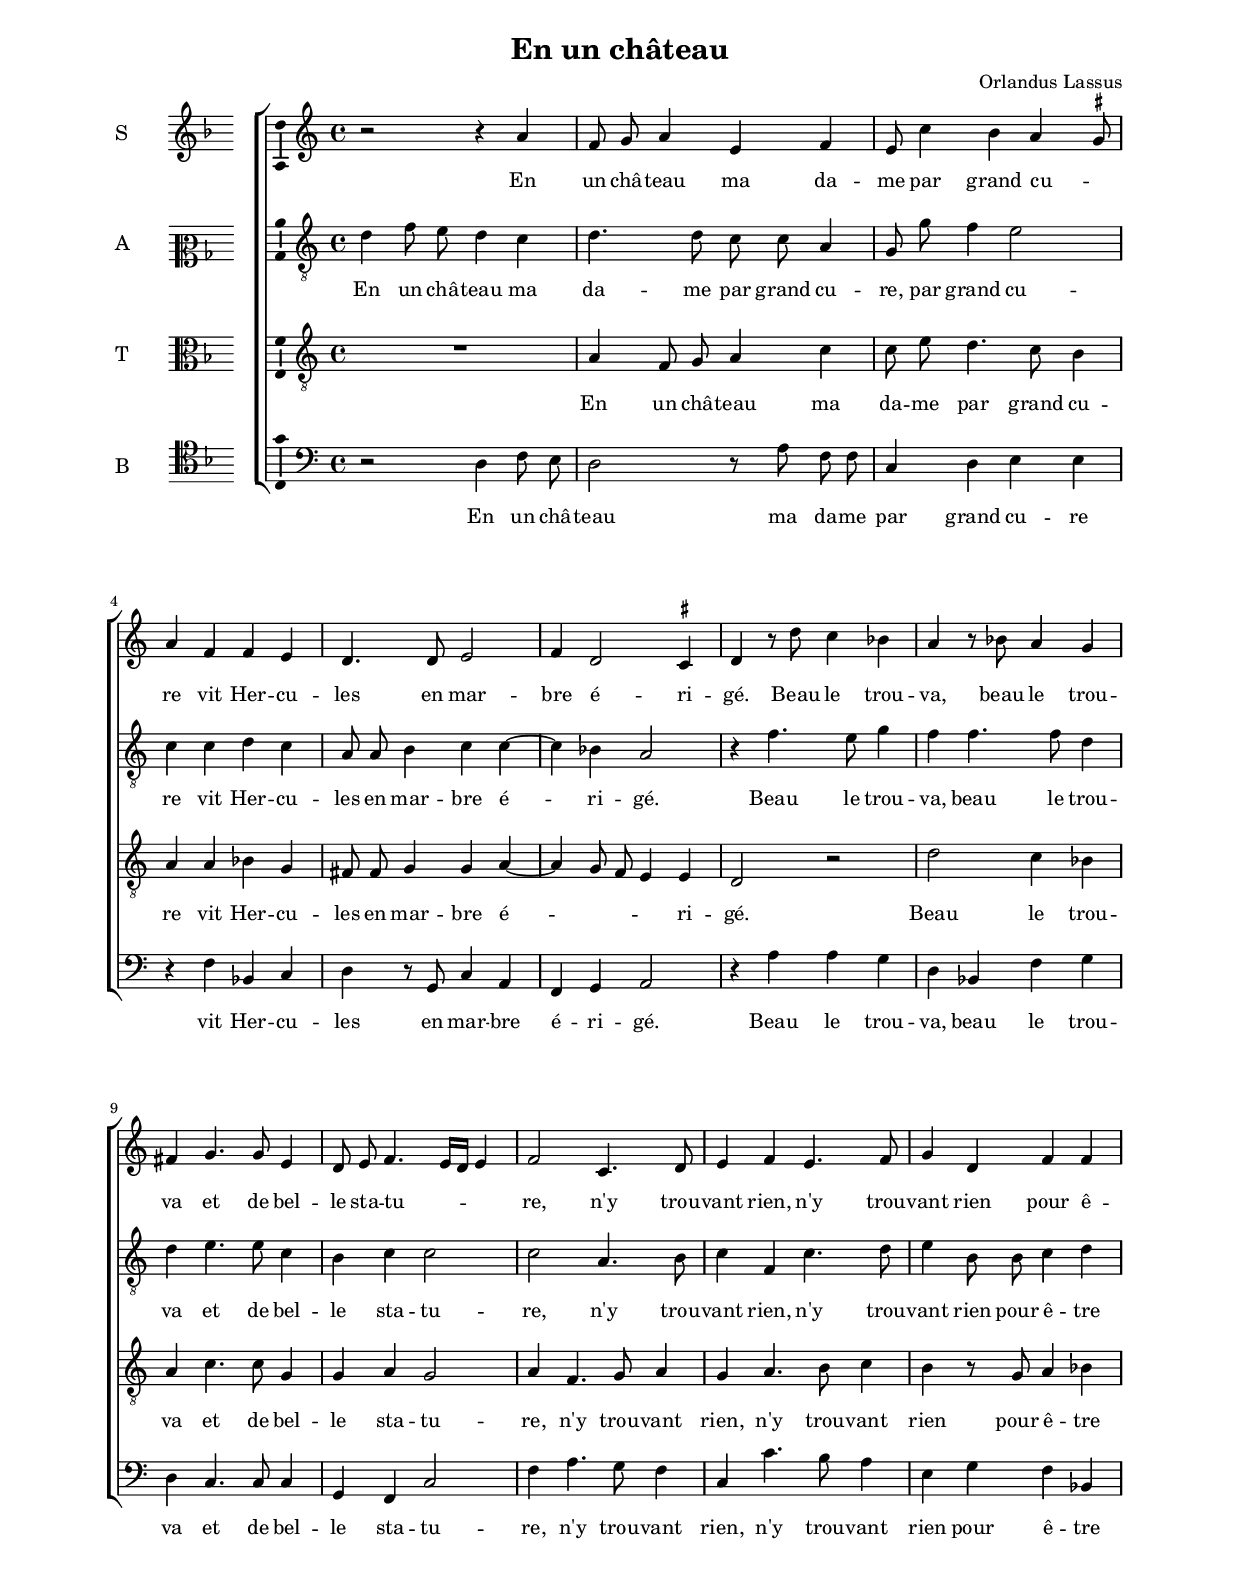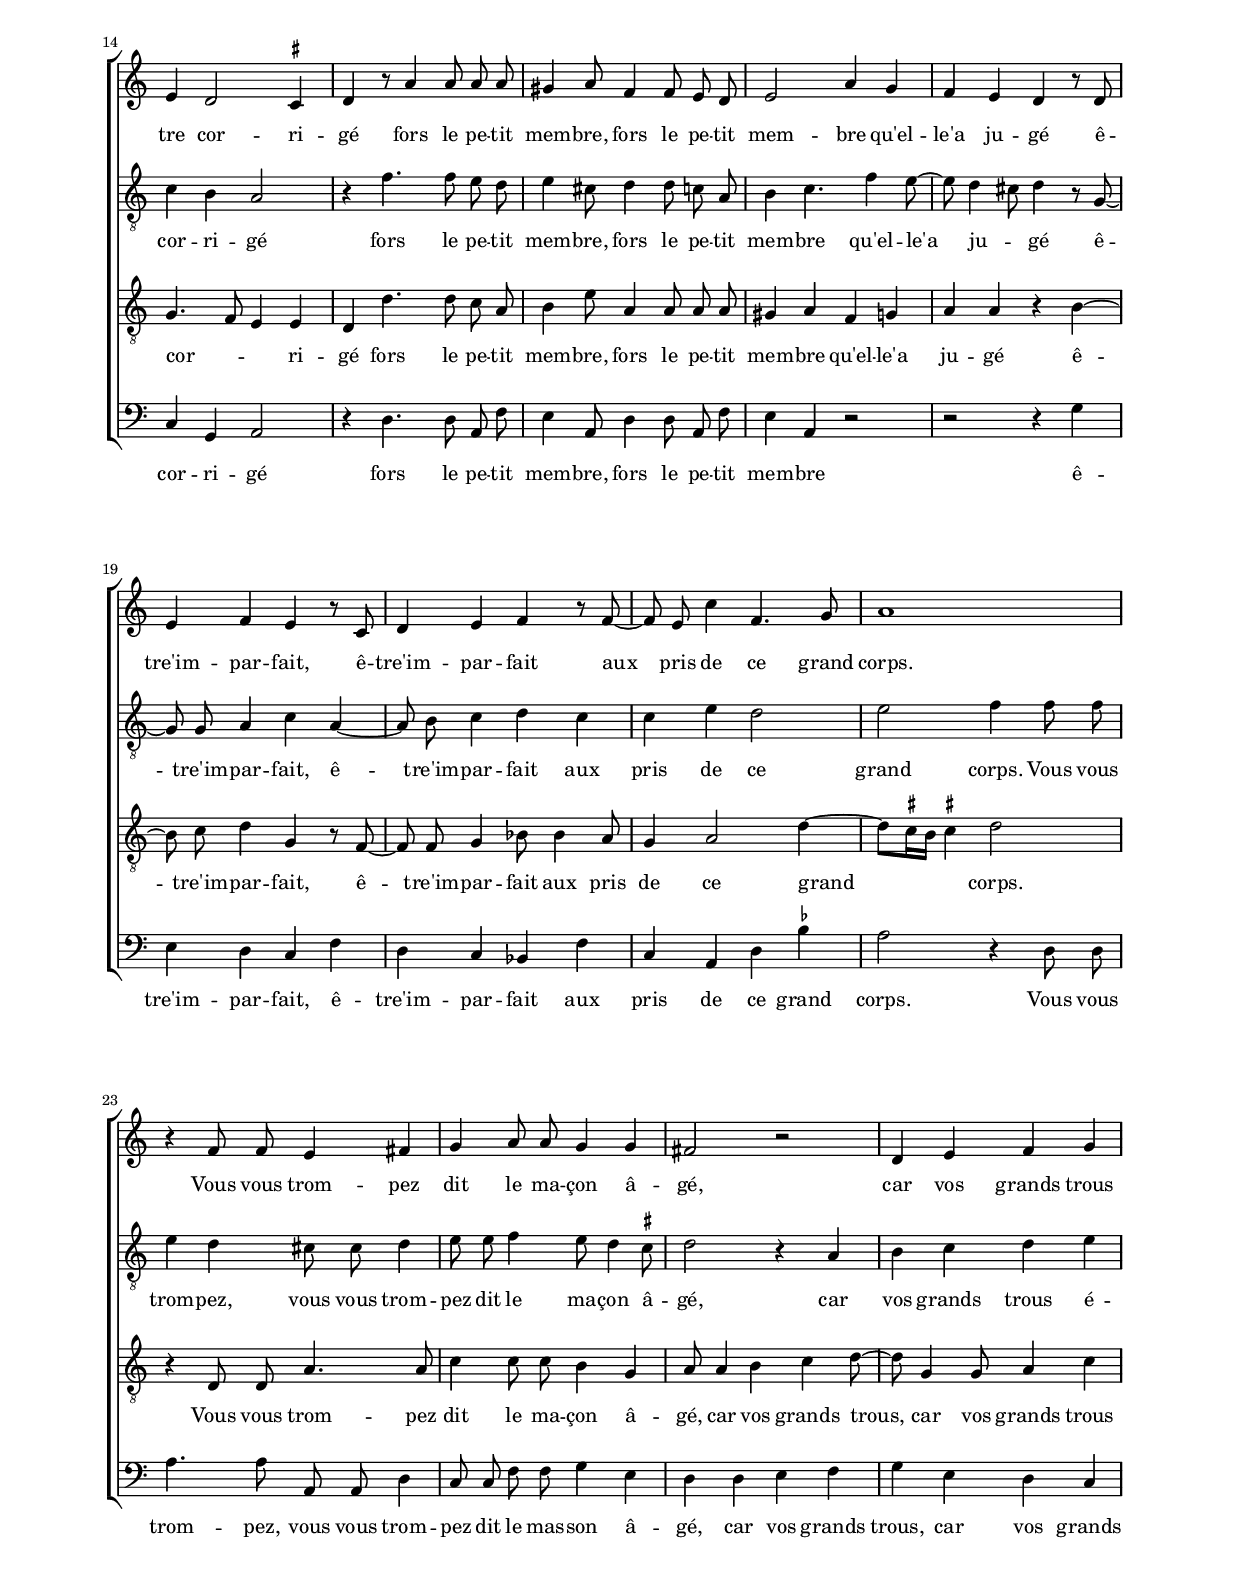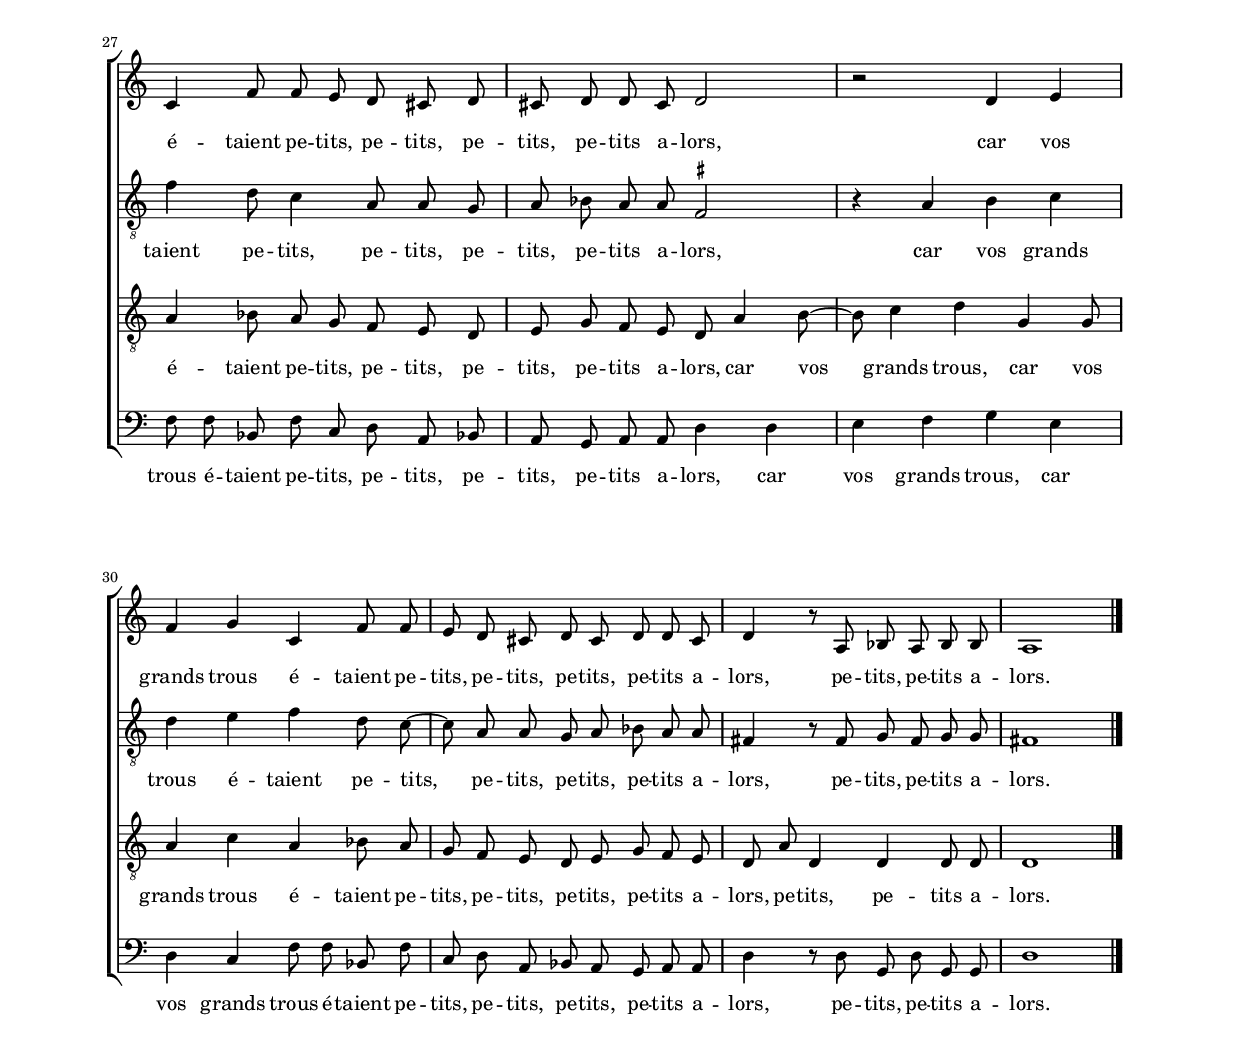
\header
{
  title="En un château"
  composer="Orlandus Lassus"
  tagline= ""
}

\version "2.24.3"
\include "deutsch.ly"
#(set-global-staff-size 16)
% #(set-default-paper-size "letter")
#(ly:set-option 'point-and-click #f)

	
global = {
	\key f \major
	\time 4/4
	\skip 1*33 \bar "|."
	}

	ficta = { \once \set suggestAccidentals = ##t }
	
	forget = #(define-music-function (music) (ly:music?) #{
		\accidentalStyle forget
		$music
		\accidentalStyle default
		#})
	
	m = \melisma
	me = \melismaEnd


\paper
	{
	top-margin = 2 \cm
	bottom-margin = 2 \cm
	left-margin = 2 \cm
	right-margin = 2 \cm
	ragged-bottom = ##f
	ragged-last-bottom = ##t
	print-page-number = ##f
	system-system-spacing = #'((basic-distance . 20) (minimum-distance . 14) (padding . 8) (strechability . 150))
%	systems-per-page = 3
%	min-systems-per-page = 3
%	oddHeaderMarkup = \markup { \fill-line { \null \null \column \right-align { \fontsize #1 \fromproperty #'page:page-number-string \null } } }
%	evenHeaderMarkup = \markup { \column \right-align { \fontsize #1 \fromproperty #'page:page-number-string \null } }
	}


incipitcantus = \markup { \score {
	{
	\set Staff.instrumentName = \markup { \fontsize #1 "S" }
	\key f \major
	\clef violin
	s4 \bar ""
	}
	\layout  {
	raggedright = ##t
	indent = 1.5 \cm
	line-width = 2.6\cm
	\context { \Staff \remove Time_signature_engraver }
	\override Staff.Clef.Y-extent = #'(0 . 0)
	}} \hspace #1 }
	
      
incipitaltus = \markup { \score {
	{
	\set Staff.instrumentName = \markup { \fontsize #1 "A" }
	\key f \major
	\clef mezzosoprano
	s4 \bar ""
	}
	\layout  {
	raggedright = ##t
	indent = 1.5 \cm
	line-width = 2.6\cm
	\context { \Staff \remove Time_signature_engraver }
	\override Staff.Clef.Y-extent = #'(0 . 0)
	}} \hspace #1 }


incipittenor = \markup { \score {
	{
	\set Staff.instrumentName = \markup { \fontsize #1 "T" }
	\key f \major
	\clef alto
	s4 \bar ""
	}
	\layout  {
	raggedright = ##t
	indent = 1.5 \cm
	line-width = 2.6\cm
	\context { \Staff \remove Time_signature_engraver }
	\override Staff.Clef.Y-extent = #'(0 . 0)
	}} \hspace #1 }


incipitbassus = \markup { \score {
	{
	\set Staff.instrumentName = \markup { \fontsize #1 "B" }
	\key f \major
	\clef tenor
	s4 \bar ""
	}
	\layout  {
	raggedright = ##t
	indent = 1.5 \cm
	line-width = 2.6\cm
	\context { \Staff \remove Time_signature_engraver }
	\override Staff.Clef.Y-extent = #'(0 . 0)
	}} \hspace #1 }


cantus =  \relative c''
	{
	\autoBeamOff
	r2 r4 d
	b8 c d4 a b
	a8 f'4 e d \m \ficta cis8 \me
	d4 b b a
%5
	g4. g8 a2 |
	b4 g2 \ficta fis4
	g4 r8 g' f4 es
	d4 r8 es d4 c
	h4 c4. c8 a4
%10
	g8 a b4. \m a16[ g] a4 \me |
	b2 f4. g8
	a4 b a4. b8
	c4 g b b
	a4 g2 \ficta fis4
%15
	g4 r8 d'4 d8 d d |
	cis4 d8 b4 b8 a g
	a2 d4 c
	b4 a g r8 g
	a4 b a r8 f
%20
	g4 a b r8 b~ |
	b8 a f'4 b,4. c8
	d1
	r4 b8 b a4 h
	c4 d8 d c4 c
%25
	h2 r |
	g4 a b c
	f,4 b8 b a g fis g
	fis8 g g fis g2
	r2 g4 a
%30
	b4 c f, b8 b |
	a8 g fis g fis g g fis
	g4 r8 d es d es es
	d1 |
	}


altus =  \relative c'
	{
	\autoBeamOff
	g'4  b8 a g4 f
	g4. g8 f f d4
	c8 c' b4 a2
	f4 f g f
%5
	d8 d e4 f f~ |
	f4 es d2
	r4 b'4. a8 c4
	b4 b4. b8 g4
	g4 a4. a8 f4
%10
	e4 f f2 |
	f2 d4. e8
	f4 b, f'4. g8
	a4 e8 e f4 g
	f4 e d2
%15
	r4 b'4. b8 a g |
	a4 fis8 g4 g8 f d
	e4 f4. b4 a8~
	a8 g4 \m fis8 \me g4 r8 c,~
	c8 c d4 f d~
%20
	d8 e f4 g f |
	f4 a g2
	a2 b4 b8 b
	a4 g fis8 fis g4
	a8 a b4 a8 g4 \ficta fis8
%25
	g2 r4 d |
	e4 f g a
	b4 g8 f4 d8 d c
	d8 es d d \ficta h2
	r4 d e f
%30
	g4 a b g8 f~ |
	f8 d d c d es d d
	h4 r8 h c h c c
	h1 |
	}


tenor =  \relative c'
	{
	\autoBeamOff
	R1
	d4 b8 c d4 f
	f8 a g4. f8 e4
	d4 d es c
%5
	h8 h c4 c d~ |
	d4 \m c8 b a4 \me a
	g2 r
	g'2 f4 es
	d4 f4. f8 c4
%10
	c4 d c2 |
	d4 b4. c8 d4
	c4 d4. e8 f4
	e4 r8 c d4 es
	c4. \m b8 a4 \me a
%15
	g4 g'4. g8 f d |
	e4 a8 d,4 d8 d d
	cis4 d b c
	d4 d r e~
	e8 f g4 c, r8 b~
%20
	b8 b c4 es8 es4 d8 |
	c4 d2 g4~
	g8[ \m \ficta fis16 e] \ficta fis!4 \me g2
	r4 g,8 g d'4. d8
	f4 f8 f e4 c
%25
	d8 d4 e f g8~ |
	g8 c,4 c8 d4 f
	d4 es8 d c b a g
	a8 c b a g d'4 e8~
	e8 f4 g c, c8
%30
	d4 f d es8 d |
	c8 b a g a c b a
	g8 d' g,4 g g8 g
	g1 |
	}


bassus  =  \relative c
	{
	\autoBeamOff
	r2 g'4 b8 a
	g2 r8 d' b b
	f4 g a a
	r4 b es, f
%5
	g4 r8 c, f4 d |
	b4 c d2
	r4 d' d c
	g4 es b' c
	g4 f4. f8 f4
%10
	c4 b f'2 |
	b4 d4. c8 b4
	f4 f'4. e8 d4
	a4 c b es,
	f4 c d2
%15
	r4 g4. g8 d b' |
	a4 d,8 g4 g8 d b'
	a4 d, r2
	r2 r4 c'
	a4 g f b
%20
	g4 f es b' |
	f4 d g \ficta es'
	d2 r4 g,8 g
	d'4. d8 d, d g4
	f8 f b b c4 a
%25
	g4 g a b |
	c4 a g f
	b8 b es, b' f g d es!
	d8 c d d g4 g
	a4 b c a
%30
	g4 f b8 b es, b' |
	f8 g d es d c d d
	g4 r8 g c, g' c, c
	g'1 |
	}

lyricscantus = \lyricmode {
	En un châ -- teau ma da -- me par grand cu -- re
	vit Her -- cu -- les en mar -- bre é -- ri -- gé.
	Beau le trou -- va,
	beau le trou -- va et de bel -- le sta -- tu -- re,
	n'y trou -- vant rien,
	n'y trou -- vant rien pour ê -- tre cor -- ri -- gé
	fors le pe -- tit mem -- bre,
	fors le pe -- tit mem -- bre qu'el -- le'a ju -- gé
	ê -- tre'im -- par -- fait,
	ê -- tre'im -- par -- fait aux pris de ce grand corps.
	Vous vous trom -- pez dit le ma -- çon â -- gé,
	car vos grands trous é -- taient pe -- tits, pe -- tits, pe -- tits, pe -- tits a -- lors,
	car vos grands trous é -- taient pe -- tits, pe -- tits, pe -- tits, pe -- tits a -- lors,
	pe -- tits, pe -- tits a -- lors.
	}


lyricsaltus = \lyricmode {
	En un châ -- teau ma da -- me par grand cu -- re,
	par grand cu -- re
	vit Her -- cu -- les en mar -- bre é -- ri -- gé.
	Beau le trou -- va,
	beau le trou -- va et de bel -- le sta -- tu -- re,
	n'y trou -- vant rien,
	n'y trou -- vant rien pour ê -- tre cor -- ri -- gé
	fors le pe -- tit mem -- bre,
	fors le pe -- tit mem -- bre qu'el -- le'a ju -- gé
	ê -- tre'im -- par -- fait,
	ê -- tre'im -- par -- fait aux pris de ce grand corps.
	Vous vous trom -- pez,
	vous vous trom -- pez dit le ma -- çon â -- gé,
	car vos grands trous é -- taient pe -- tits, pe -- tits, pe -- tits, pe -- tits a -- lors,
	car vos grands trous é -- taient pe -- tits, pe -- tits, pe -- tits, pe -- tits a -- lors,
	pe -- tits, pe -- tits a -- lors.
	}


lyricstenor = \lyricmode {
	En un châ -- teau ma da -- me par grand cu -- re
	vit Her -- cu -- les en mar -- bre é -- ri -- gé.
	Beau le trou -- va et de bel -- le sta -- tu -- re,
	n'y trou -- vant rien,
	n'y trou -- vant rien pour ê -- tre cor -- ri -- gé
	fors le pe -- tit mem -- bre,
	fors le pe -- tit mem -- bre qu'el -- le'a ju -- gé
	ê -- tre'im -- par -- fait,
	ê -- tre'im -- par -- fait aux pris de ce grand corps.
	Vous vous trom -- pez dit le ma -- çon â -- gé,
	car vos grands trous,
	car vos grands trous é -- taient pe -- tits, pe -- tits, pe -- tits, pe -- tits a -- lors,
	car vos grands trous,
	car vos grands trous é -- taient pe -- tits, pe -- tits, pe -- tits, pe -- tits a -- lors,
	pe -- tits, pe -- tits a -- lors.
	}


lyricsbassus = \lyricmode {
	En un châ -- teau ma da -- me par grand cu -- re
	vit Her -- cu -- les en mar -- bre é -- ri -- gé.
	Beau le trou -- va,
	beau le trou -- va et de bel -- le sta -- tu -- re,
	n'y trou -- vant rien,
	n'y trou -- vant rien pour ê -- tre cor -- ri -- gé
	fors le pe -- tit mem -- bre,
	fors le pe -- tit mem -- bre
	ê -- tre'im -- par -- fait,
	ê -- tre'im -- par -- fait aux pris de ce grand corps.
	Vous vous trom -- pez,
	vous vous trom -- pez dit le mas -- son â -- gé,
	car vos grands trous,
	car vos grands trous é -- taient pe -- tits, pe -- tits, pe -- tits, pe -- tits a -- lors,
	car vos grands trous,
	car vos grands trous é -- taient pe -- tits, pe -- tits, pe -- tits, pe -- tits a -- lors,
	pe -- tits, pe -- tits a -- lors.
	}


\score
{  
  	\transpose f c {
	\new ChoirStaff \with { \override StaffGrouper.staff-staff-spacing.basic-distance = #13 }
	<<

	\new Staff << \global
	\new Voice="v1" {
		\set Staff.instrumentName=\incipitcantus
		\set Staff.midiInstrument = "reed organ"
		\clef violin
		\cantus }
	\new Lyrics \lyricsto "v1" {\lyricscantus }
	>>


	\new Staff << \global
	\new Voice="v2" {
		\set Staff.instrumentName=\incipitaltus
		\set Staff.midiInstrument = "reed organ"
		\clef "G_8"
		\altus}
	\new Lyrics \lyricsto "v2" {\lyricsaltus }
	>>


	\new Staff << \global
	\new Voice="v3" {
		\set Staff.instrumentName=\incipittenor
		\set Staff.midiInstrument = "reed organ"
		\clef "G_8"
		\tenor }
	\new Lyrics \lyricsto "v3" {\lyricstenor }
	>>


	\new Staff << \global
	\new Voice="v4" {
		\set Staff.instrumentName=\incipitbassus
		\set Staff.midiInstrument = "reed organ"
		\clef bass 
		\bassus }
	\new Lyrics \lyricsto "v4" {\lyricsbassus}
	>>

	>>
	} % transpose

	\layout
	{
	indent = 2.5 \cm
	\context { \Lyrics \override VerticalAxisGroup.nonstaff-relatedstaff-spacing.padding = #2 }
	\context { \Staff \override TimeSignature.break-visibility = #end-of-line-invisible }
	\context { \Staff \consists Ambitus_engraver }
	\context { \Score \override BarNumber.padding = #2 }
	\context { \Voice \override NoteHead.style = #'baroque }
	}

\midi
	{
	\tempo 4 = 90
	}
	
}


% EOF
